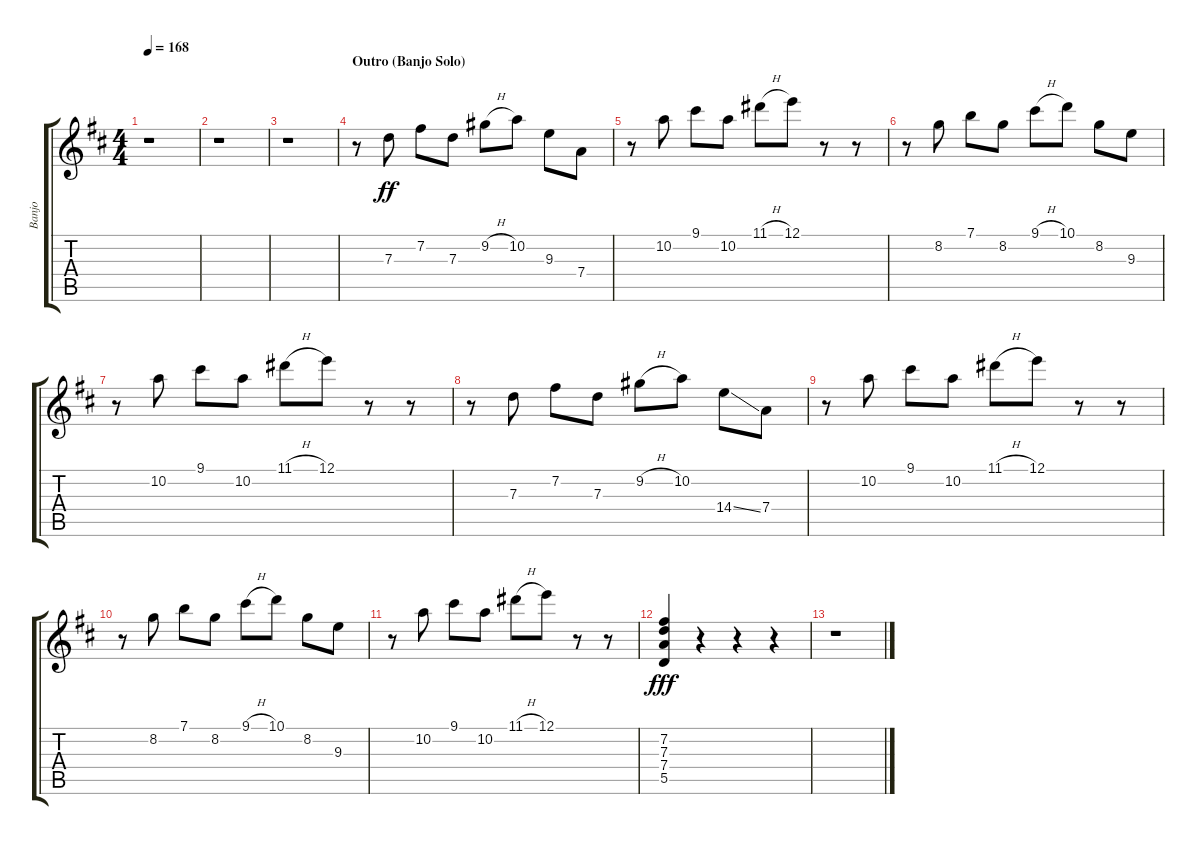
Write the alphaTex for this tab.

\track ("Banjo" "Banjo") {instrument banjo}
\staff {score tabs}
\tuning (E4 B3 G3 D3 A2 E2) {hide}
\displaytranspose 12
\ts (4 4)
\tempo 168
\clef g2
\ks d
r.1{dy ff} |
r.1 |
r.1 |
\section ("" "Outro (Banjo Solo)")
r.8 7.3.8 7.2.8 7.3.8 9.2{h}.8 10.2.8 9.3.8 7.4.8 |
r.8 10.2.8 9.1.8 10.2.8 11.1{h}.8 12.1.8 r.8 r.8 |
r.8 8.2.8 7.1.8 8.2.8 9.1{h}.8 10.1.8 8.2.8 9.3.8 |
r.8 10.2.8 9.1.8 10.2.8 11.1{h}.8 12.1.8 r.8 r.8 |
r.8 7.3.8 7.2.8 7.3.8 9.2{h}.8 10.2.8 14.4{ss}.8 7.4.8 |
r.8 10.2.8 9.1.8 10.2.8 11.1{h}.8 12.1.8 r.8 r.8 |
r.8 8.2.8 7.1.8 8.2.8 9.1{h}.8 10.1.8 8.2.8 9.3.8 |
r.8 10.2.8 9.1.8 10.2.8 11.1{h}.8 12.1.8 r.8 r.8 |
(7.2 7.3 7.4 5.5).4{dy fff} r.4 r.4 r.4 |
r.1
